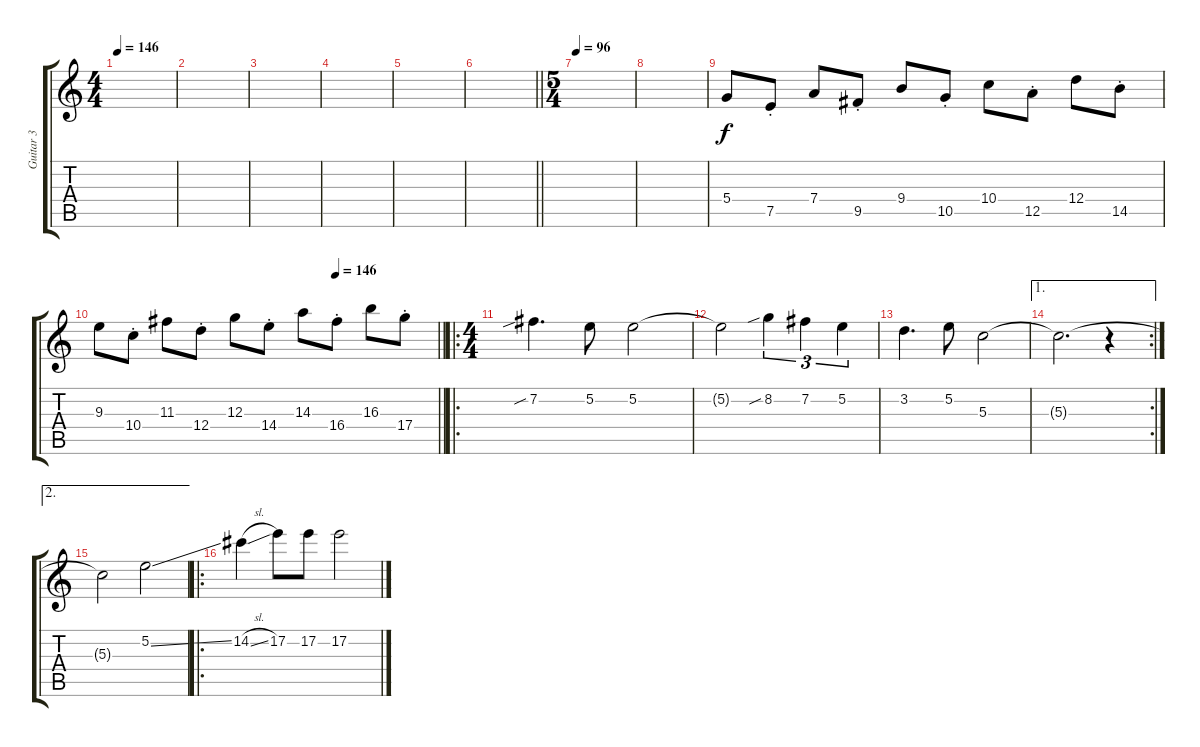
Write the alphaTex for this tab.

\track ("Guitar 3" "Guitar 3") {instrument overdrivenguitar}
\staff {score tabs}
\tuning (E4 B3 G3 D3 A2 E2) {hide}
\ts (4 4)
\tempo 146
\clef g2
\ks c
|
|
|
|
|
\barLineRight lightlight
|
\ts (5 4)
\tempo 96
|
|
5.4.8 7.5{st}.8 7.4.8 9.5{st}.8 9.4.8 10.5{st}.8 10.4.8 12.5{st}.8 12.4.8 14.5{st}.8 |
\tempo (146 0.7)
\barLineRight lightlight
9.3.8 10.4{st}.8 11.3.8 12.4{st}.8 12.3.8 14.4{st}.8 14.3.8 16.4{st}.8 16.3.8 17.4{st}.8 |
\ro
\ts (4 4)
7.2{sib}.4{d} 5.2.8 5.2.2 |
5.2{t}.2 8.2{sib}.4{tu (3 2)} 7.2.4{tu (3 2)} 5.2.4{tu (3 2)} |
3.2.4{d} 5.2.8 5.3.2 |
\ae 1
\rc 2
5.3{t}.2{d} r.4 |
\ae 2
5.3{t}.2 5.2{ss}.2 |
\ro
14.2{sl}.4 17.2.8 17.2.8 17.2.2
